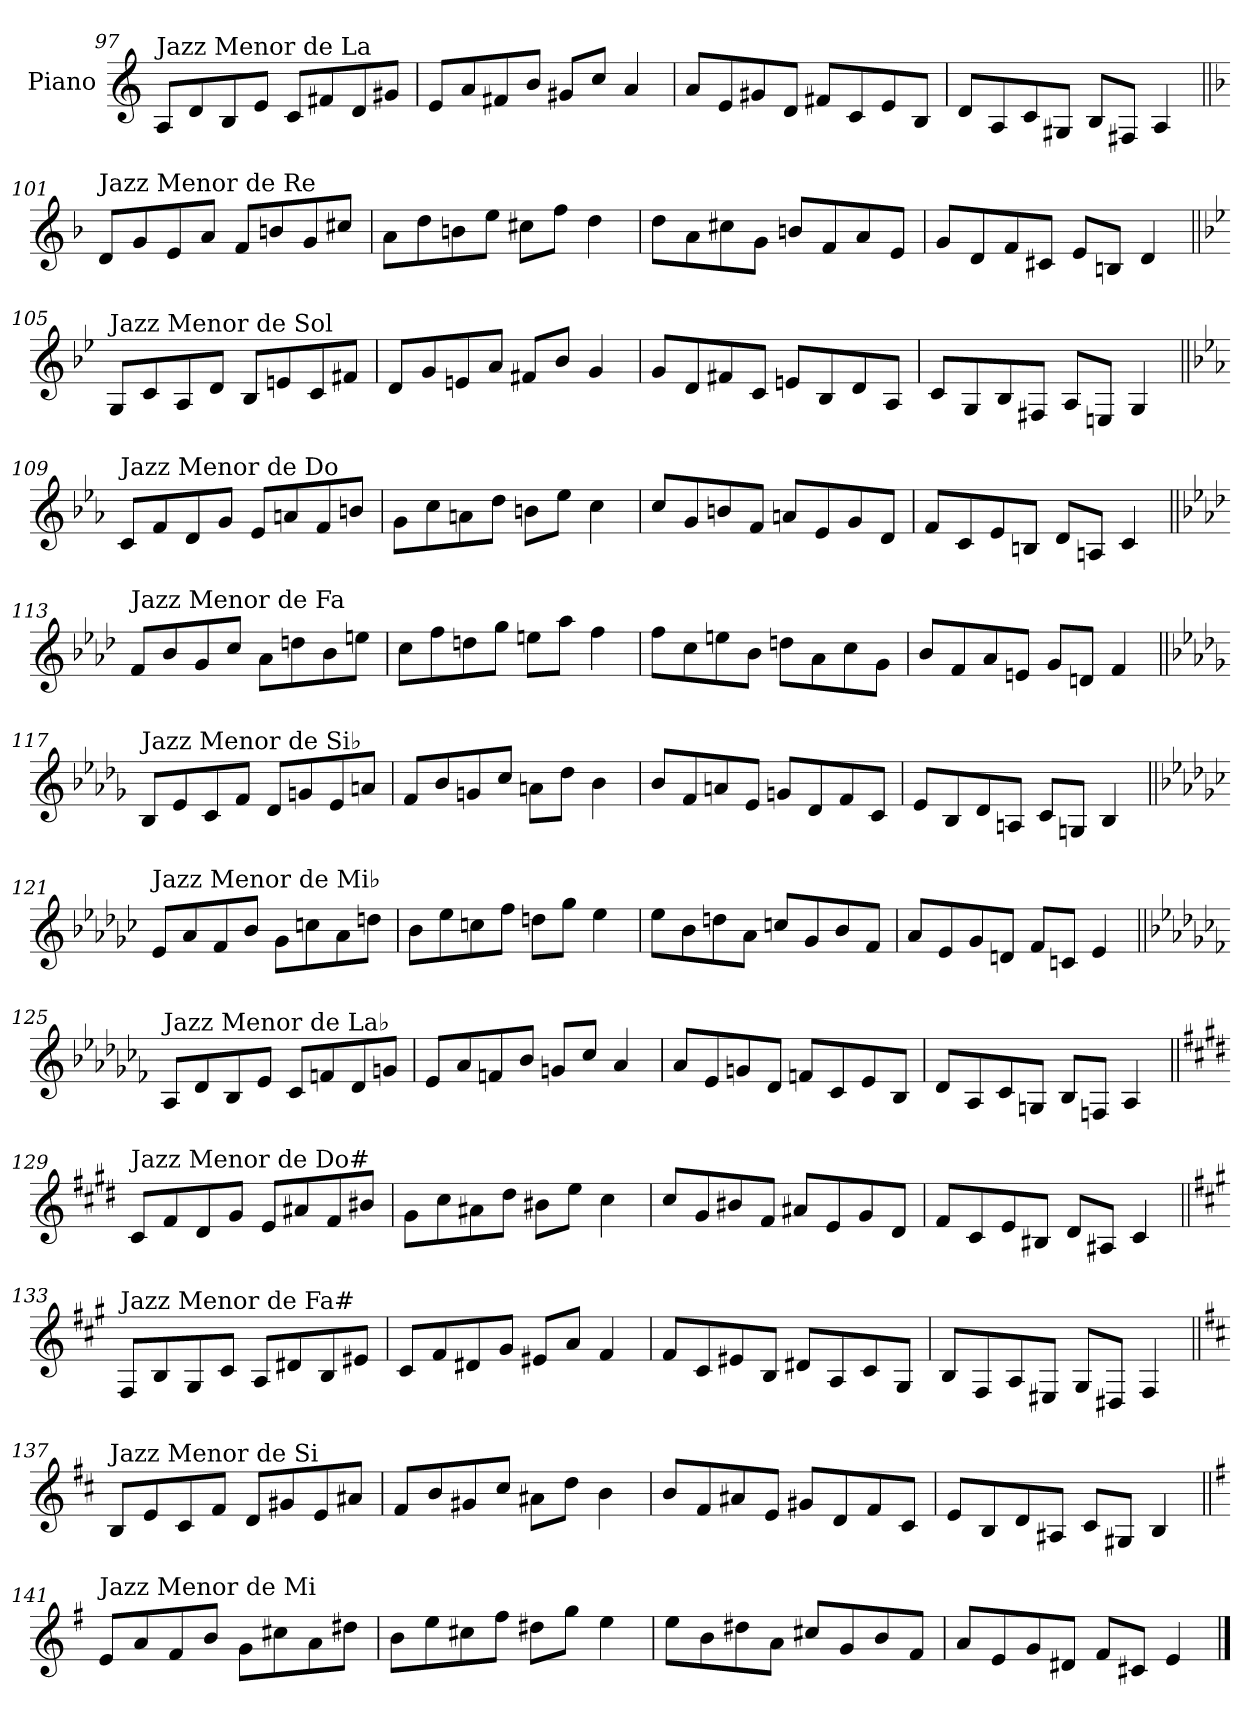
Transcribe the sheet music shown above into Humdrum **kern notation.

**kern
*part1
*staff1
*I"Piano
*I'Pno.
!!LO:PB:g=z
*clefG2
*k[]
=97
!LO:TX:a:t=Jazz Menor de La
8A/L
8d/
8B/
8e/J
8c/L
8f#X/
8d/
8g#X/J
=98
8e/L
8a/
8f#X/
8b/J
8g#X/L
8cc/J
4a/
=99
8a/L
8e/
8g#X/
8d/J
8f#X/L
8c/
8e/
8B/J
=100
8d/L
8A/
8c/
8G#X/J
8B/L
8F#X/J
4A/
!!LO:LB:g=z
=101||
*k[b-]
!LO:TX:a:t=Jazz Menor de Re
8d/L
8g/
8e/
8a/J
8f/L
8bn/
8g/
8cc#X/J
=102
8a\L
8dd\
8bn\
8ee\J
8cc#X\L
8ff\J
4dd\
=103
8dd\L
8a\
8cc#X\
8g\J
8bn/L
8f/
8a/
8e/J
=104
8g/L
8d/
8f/
8c#X/J
8e/L
8Bn/J
4d/
!!LO:LB:g=z
=105||
*k[b-e-]
!LO:TX:a:t=Jazz Menor de Sol
8G/L
8c/
8A/
8d/J
8B-/L
8en/
8c/
8f#X/J
=106
8d/L
8g/
8en/
8a/J
8f#X/L
8b-/J
4g/
=107
8g/L
8d/
8f#X/
8c/J
8en/L
8B-/
8d/
8A/J
=108
8c/L
8G/
8B-/
8F#X/J
8A/L
8En/J
4G/
!!LO:LB:g=z
=109||
*k[b-e-a-]
!LO:TX:a:t=Jazz Menor de Do
8c/L
8f/
8d/
8g/J
8e-/L
8an/
8f/
8bn/J
=110
8g\L
8cc\
8an\
8dd\J
8bn\L
8ee-\J
4cc\
=111
8cc/L
8g/
8bn/
8f/J
8an/L
8e-/
8g/
8d/J
=112
8f/L
8c/
8e-/
8Bn/J
8d/L
8An/J
4c/
!!LO:LB:g=z
=113||
*k[b-e-a-d-]
!LO:TX:a:t=Jazz Menor de Fa
8f/L
8b-/
8g/
8cc/J
8a-\L
8ddn\
8b-\
8een\J
=114
8cc\L
8ff\
8ddn\
8gg\J
8een\L
8aa-\J
4ff\
=115
8ff\L
8cc\
8een\
8b-\J
8ddn\L
8a-\
8cc\
8g\J
=116
8b-/L
8f/
8a-/
8en/J
8g/L
8dn/J
4f/
!!LO:LB:g=z
=117||
*k[b-e-a-d-g-]
!LO:TX:a:t=Jazz Menor de Si♭
8B-/L
8e-/
8c/
8f/J
8d-/L
8gn/
8e-/
8an/J
=118
8f/L
8b-/
8gn/
8cc/J
8an\L
8dd-\J
4b-\
=119
8b-/L
8f/
8an/
8e-/J
8gn/L
8d-/
8f/
8c/J
=120
8e-/L
8B-/
8d-/
8An/J
8c/L
8Gn/J
4B-/
!!LO:LB:g=z
=121||
*k[b-e-a-d-g-c-]
!LO:TX:a:t=Jazz Menor de Mi♭
8e-/L
8a-/
8f/
8b-/J
8g-\L
8ccn\
8a-\
8ddn\J
=122
8b-\L
8ee-\
8ccn\
8ff\J
8ddn\L
8gg-\J
4ee-\
=123
8ee-\L
8b-\
8ddn\
8a-\J
8ccn/L
8g-/
8b-/
8f/J
=124
8a-/L
8e-/
8g-/
8dn/J
8f/L
8cn/J
4e-/
!!LO:LB:g=z
=125||
*k[b-e-a-d-g-c-f-]
!LO:TX:a:t=Jazz Menor de La♭
8A-/L
8d-/
8B-/
8e-/J
8c-/L
8fn/
8d-/
8gn/J
=126
8e-/L
8a-/
8fn/
8b-/J
8gn/L
8cc-/J
4a-/
=127
8a-/L
8e-/
8gn/
8d-/J
8fn/L
8c-/
8e-/
8B-/J
=128
8d-/L
8A-/
8c-/
8Gn/J
8B-/L
8Fn/J
4A-/
!!LO:LB:g=z
=129||
*k[f#c#g#d#]
!LO:TX:a:t=Jazz Menor de Do#
8c#/L
8f#/
8d#/
8g#/J
8e/L
8a#X/
8f#/
8b#X/J
=130
8g#\L
8cc#\
8a#X\
8dd#\J
8b#X\L
8ee\J
4cc#\
=131
8cc#/L
8g#/
8b#X/
8f#/J
8a#X/L
8e/
8g#/
8d#/J
=132
8f#/L
8c#/
8e/
8B#X/J
8d#/L
8A#X/J
4c#/
!!LO:LB:g=z
=133||
*k[f#c#g#]
!LO:TX:a:t=Jazz Menor de Fa#
8F#/L
8B/
8G#/
8c#/J
8A/L
8d#X/
8B/
8e#X/J
=134
8c#/L
8f#/
8d#X/
8g#/J
8e#X/L
8a/J
4f#/
=135
8f#/L
8c#/
8e#X/
8B/J
8d#X/L
8A/
8c#/
8G#/J
=136
8B/L
8F#/
8A/
8E#X/J
8G#/L
8D#X/J
4F#/
!!LO:LB:g=z
=137||
*k[f#c#]
!LO:TX:a:t=Jazz Menor de Si
8B/L
8e/
8c#/
8f#/J
8d/L
8g#X/
8e/
8a#X/J
=138
8f#/L
8b/
8g#X/
8cc#/J
8a#X\L
8dd\J
4b\
=139
8b/L
8f#/
8a#X/
8e/J
8g#X/L
8d/
8f#/
8c#/J
=140
8e/L
8B/
8d/
8A#X/J
8c#/L
8G#X/J
4B/
!!LO:LB:g=z
=141||
*k[f#]
!LO:TX:a:t=Jazz Menor de Mi
8e/L
8a/
8f#/
8b/J
8g\L
8cc#X\
8a\
8dd#X\J
=142
8b\L
8ee\
8cc#X\
8ff#\J
8dd#X\L
8gg\J
4ee\
=143
8ee\L
8b\
8dd#X\
8a\J
8cc#X/L
8g/
8b/
8f#/J
=144
8a/L
8e/
8g/
8d#X/J
8f#/L
8c#X/J
4e/
==
*-
